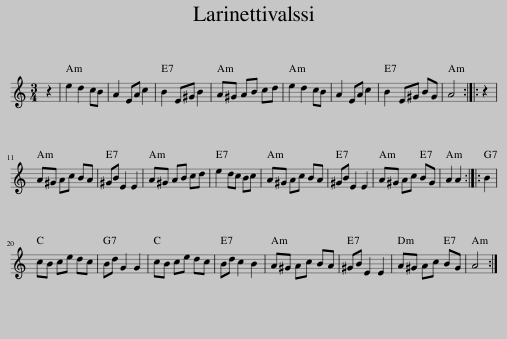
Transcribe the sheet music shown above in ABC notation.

X:1
L:1/8
M:3/4
I:linebreak $
K:C
V:1 treble
V:1
 z2 | e2 d2 cB | A2 EA c2 | B2 E^G B2 | A^G AB cd | %5
 e2 d2 cB | A2 EA c2 | B2 E^G BG | A4 :: z2 |$ %10
 A^G Ac BA | ^GB E2 E2 | A^G AB cd | e2 dc Bc | A^G Ac BA | %15
 ^GB E2 E2 | A^G Ac BG | A2 A2 :: B2 |$ cB ce dc | %20
 Bd G2 G2 | cB ce dc | Bd c2 B2 | A^G Ac BA | ^GB E2 E2 | %25
 A^G Ac BG | A4 :| %27
